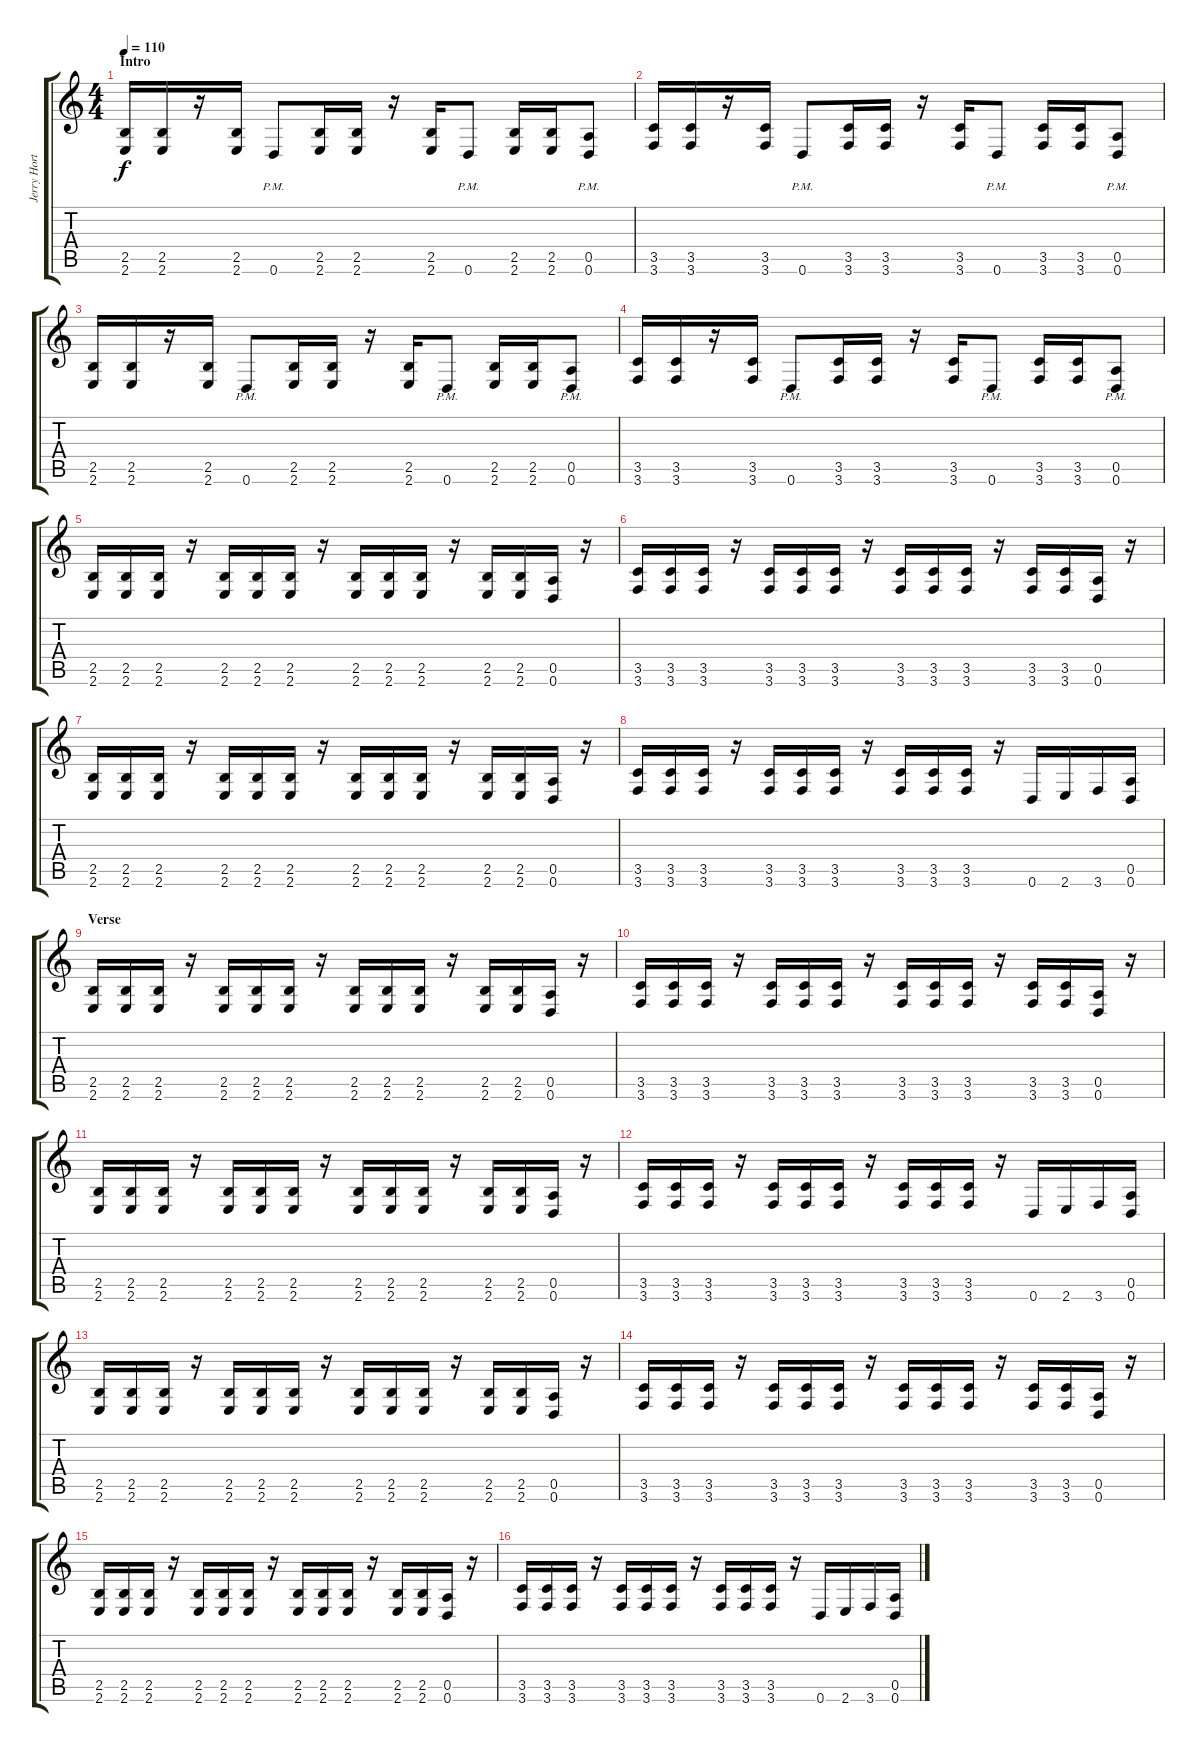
\track ("Jerry Horton" "Jerry Hort") {instrument distortionguitar}
\staff {score tabs}
\tuning (E4 B3 G3 D3 A2 D2) {hide}
\ts (4 4)
\section ("" "Intro")
\tempo 110
\clef g2
\ks c
(2.5 2.6).16{dy f instrument distortionguitar} (2.5 2.6).16 r.16 (2.5 2.6).16 0.6{pm}.8 (2.5 2.6).16 (2.5 2.6).16 r.16 (2.5 2.6).16 0.6{pm}.8 (2.5 2.6).16 (2.5 2.6).16 (0.5{pm} 0.6{pm}).8 |
(3.5 3.6).16 (3.5 3.6).16 r.16 (3.5 3.6).16 0.6{pm}.8 (3.5 3.6).16 (3.5 3.6).16 r.16 (3.5 3.6).16 0.6{pm}.8 (3.5 3.6).16 (3.5 3.6).16 (0.5{pm} 0.6{pm}).8 |
(2.5 2.6).16 (2.5 2.6).16 r.16 (2.5 2.6).16 0.6{pm}.8 (2.5 2.6).16 (2.5 2.6).16 r.16 (2.5 2.6).16 0.6{pm}.8 (2.5 2.6).16 (2.5 2.6).16 (0.5{pm} 0.6{pm}).8 |
(3.5 3.6).16 (3.5 3.6).16 r.16 (3.5 3.6).16 0.6{pm}.8 (3.5 3.6).16 (3.5 3.6).16 r.16 (3.5 3.6).16 0.6{pm}.8 (3.5 3.6).16 (3.5 3.6).16 (0.5{pm} 0.6{pm}).8 |
(2.5 2.6).16 (2.5 2.6).16 (2.5 2.6).16 r.16 (2.5 2.6).16 (2.5 2.6).16 (2.5 2.6).16 r.16 (2.5 2.6).16 (2.5 2.6).16 (2.5 2.6).16 r.16 (2.5 2.6).16 (2.5 2.6).16 (0.5 0.6).16 r.16 |
(3.5 3.6).16 (3.5 3.6).16 (3.5 3.6).16 r.16 (3.5 3.6).16 (3.5 3.6).16 (3.5 3.6).16 r.16 (3.5 3.6).16 (3.5 3.6).16 (3.5 3.6).16 r.16 (3.5 3.6).16 (3.5 3.6).16 (0.5 0.6).16 r.16 |
(2.5 2.6).16 (2.5 2.6).16 (2.5 2.6).16 r.16 (2.5 2.6).16 (2.5 2.6).16 (2.5 2.6).16 r.16 (2.5 2.6).16 (2.5 2.6).16 (2.5 2.6).16 r.16 (2.5 2.6).16 (2.5 2.6).16 (0.5 0.6).16 r.16 |
(3.5 3.6).16 (3.5 3.6).16 (3.5 3.6).16 r.16 (3.5 3.6).16 (3.5 3.6).16 (3.5 3.6).16 r.16 (3.5 3.6).16 (3.5 3.6).16 (3.5 3.6).16 r.16 0.6.16 2.6.16 3.6.16 (0.5 0.6).16 |
\section ("" "Verse")
(2.5 2.6).16 (2.5 2.6).16 (2.5 2.6).16 r.16 (2.5 2.6).16 (2.5 2.6).16 (2.5 2.6).16 r.16 (2.5 2.6).16 (2.5 2.6).16 (2.5 2.6).16 r.16 (2.5 2.6).16 (2.5 2.6).16 (0.5 0.6).16 r.16 |
(3.5 3.6).16 (3.5 3.6).16 (3.5 3.6).16 r.16 (3.5 3.6).16 (3.5 3.6).16 (3.5 3.6).16 r.16 (3.5 3.6).16 (3.5 3.6).16 (3.5 3.6).16 r.16 (3.5 3.6).16 (3.5 3.6).16 (0.5 0.6).16 r.16 |
(2.5 2.6).16 (2.5 2.6).16 (2.5 2.6).16 r.16 (2.5 2.6).16 (2.5 2.6).16 (2.5 2.6).16 r.16 (2.5 2.6).16 (2.5 2.6).16 (2.5 2.6).16 r.16 (2.5 2.6).16 (2.5 2.6).16 (0.5 0.6).16 r.16 |
(3.5 3.6).16 (3.5 3.6).16 (3.5 3.6).16 r.16 (3.5 3.6).16 (3.5 3.6).16 (3.5 3.6).16 r.16 (3.5 3.6).16 (3.5 3.6).16 (3.5 3.6).16 r.16 0.6.16 2.6.16 3.6.16 (0.5 0.6).16 |
(2.5 2.6).16 (2.5 2.6).16 (2.5 2.6).16 r.16 (2.5 2.6).16 (2.5 2.6).16 (2.5 2.6).16 r.16 (2.5 2.6).16 (2.5 2.6).16 (2.5 2.6).16 r.16 (2.5 2.6).16 (2.5 2.6).16 (0.5 0.6).16 r.16 |
(3.5 3.6).16 (3.5 3.6).16 (3.5 3.6).16 r.16 (3.5 3.6).16 (3.5 3.6).16 (3.5 3.6).16 r.16 (3.5 3.6).16 (3.5 3.6).16 (3.5 3.6).16 r.16 (3.5 3.6).16 (3.5 3.6).16 (0.5 0.6).16 r.16 |
(2.5 2.6).16 (2.5 2.6).16 (2.5 2.6).16 r.16 (2.5 2.6).16 (2.5 2.6).16 (2.5 2.6).16 r.16 (2.5 2.6).16 (2.5 2.6).16 (2.5 2.6).16 r.16 (2.5 2.6).16 (2.5 2.6).16 (0.5 0.6).16 r.16 |
(3.5 3.6).16 (3.5 3.6).16 (3.5 3.6).16 r.16 (3.5 3.6).16 (3.5 3.6).16 (3.5 3.6).16 r.16 (3.5 3.6).16 (3.5 3.6).16 (3.5 3.6).16 r.16 0.6.16 2.6.16 3.6.16 (0.5 0.6).16
